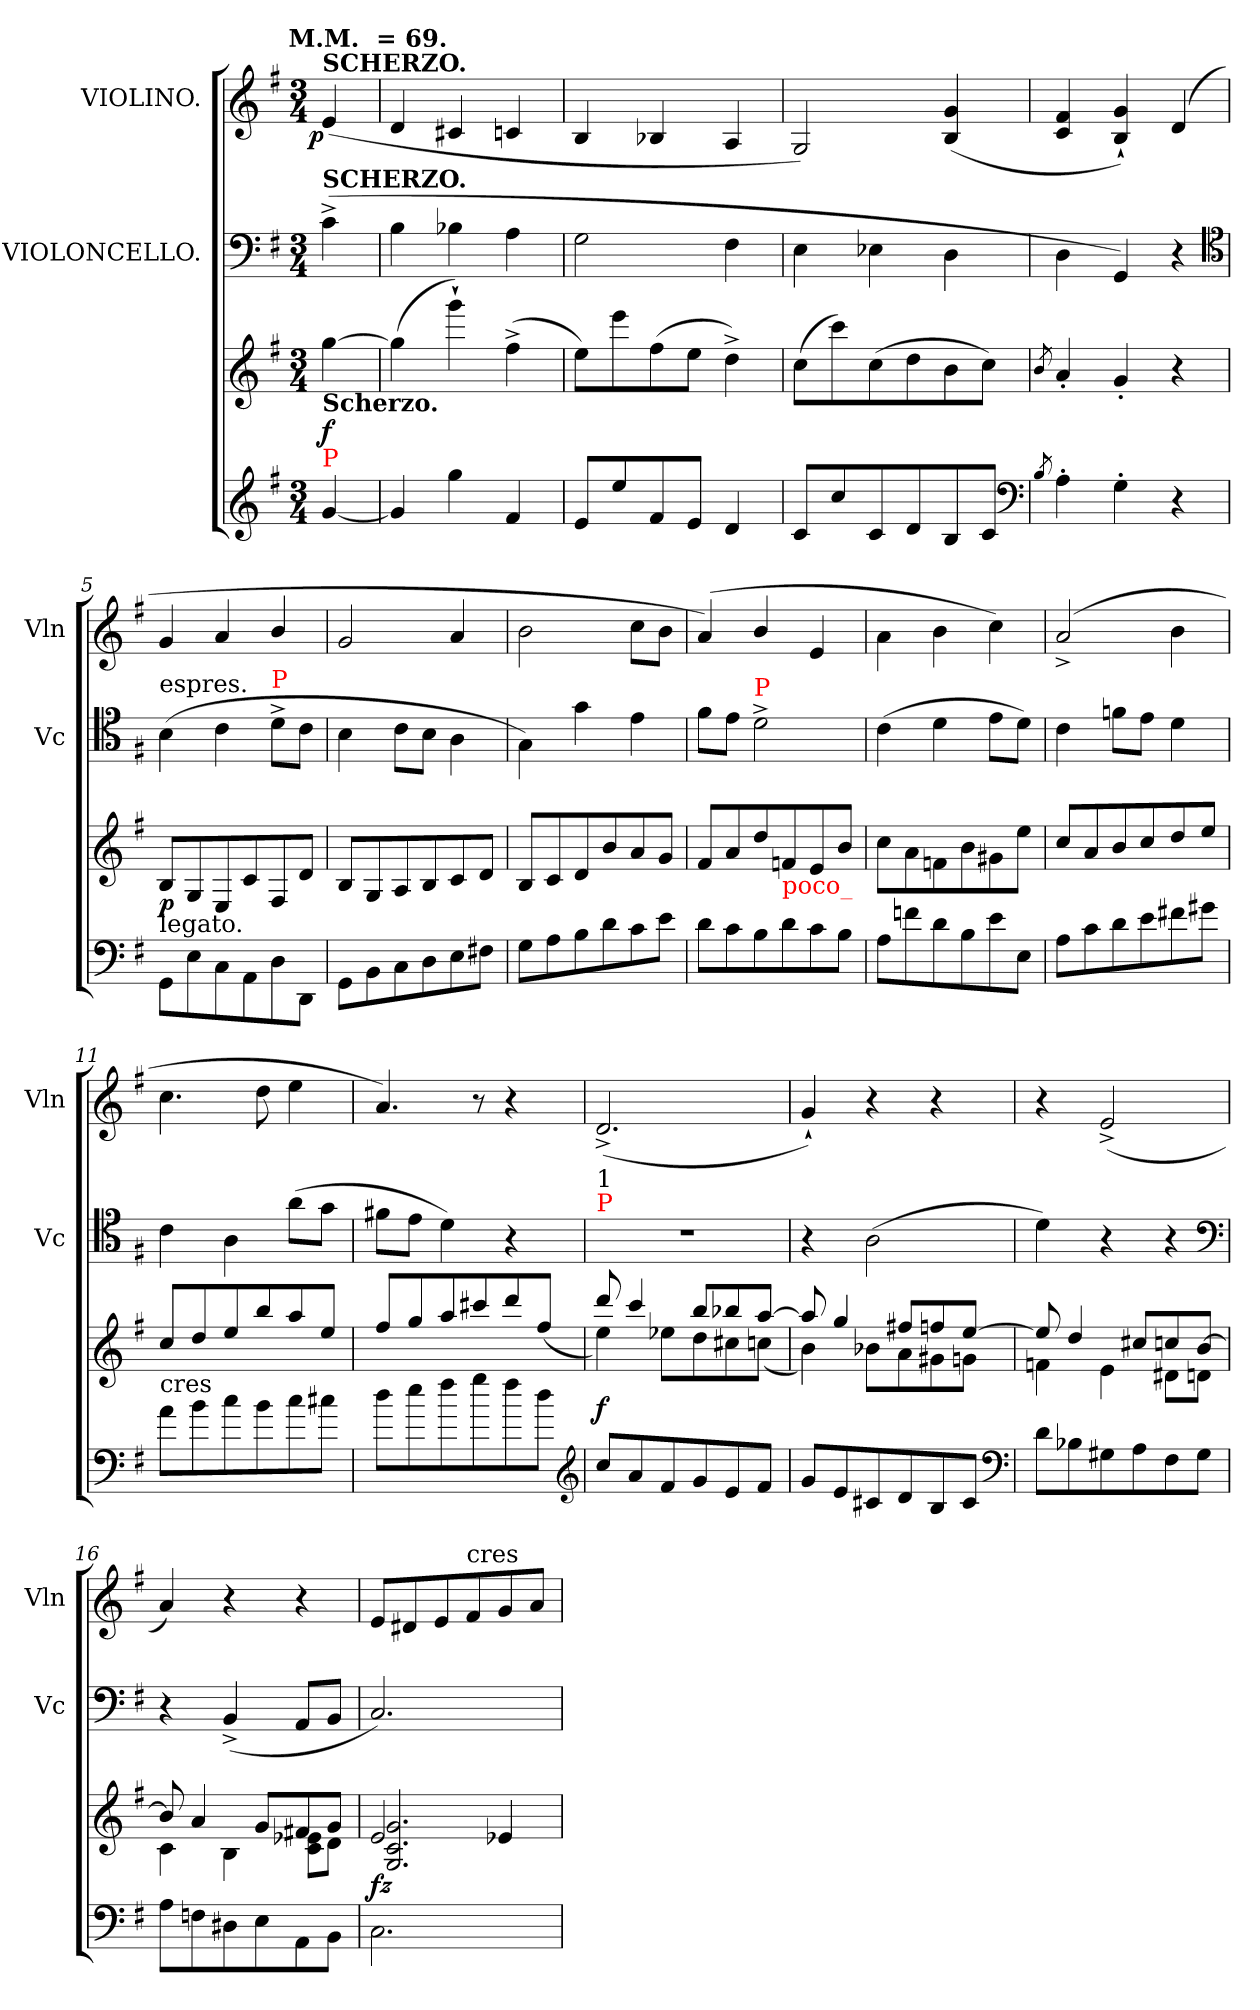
**kern	**kern	**dynam	**kern	**kern	**dynam
*part3	*part3	*part3	*part2	*part1	*part1
*staff4	*staff3	*staff3/4	*staff2	*staff1	*staff1
*	*	*	*I"VIOLONCELLO.	*I"VIOLINO.	*
*	*	*	*I'Vc	*I'Vln	*
*clefG2	*clefG2	*	*clefF4	*clefG2	*
*k[f#]	*k[f#]	*	*k[f#]	*k[f#]	*
*G:	*G:	*	*G:	*G:	*
!!LO:TX:omd:t=M.M. &nbsp;=&nbsp;69.
*M3/4	*M3/4	*	*M3/4	*M3/4	*
=	=	=	=	=	=
!	!	!	!	!LO:TX:a:B:t=SCHERZO.	!
!	!	!	!LO:TX:a:B:t=SCHERZO.	!	!
!	!LO:TX:b:B:t=Scherzo.	!	!	!	!
!LO:TX:a:color=red:t=P	!	!	!	!	!
!	!	!	!	!	!LO:DY:rj
[4g	[4gg	f	(>4c^<	(<4e	p
=1	=1	=1	=1	=1	=1
4g]	(>4gg]	.	4B	4d	.
4gg	4ggg`>)	.	4B-X	4c#X	.
4f#	(>4ff#^<	.	4A	4cn	.
=2	=2	=2	=2	=2	=2
8eL	8eeL)	.	2G	4B	.
8ee	8eee	.	.	.	.
8f#	(>8ff#	.	.	4B-X	.
8eJ	8eeJ	.	.	.	.
4d	4dd^<)	.	4F#	4A	.
=3	=3	=3	=3	=3	=3
8cL	(>8ccL	.	4E	2G)	.
8cc	8ccc)	.	.	.	.
8c	(>8cc	.	4E-X	.	.
8d	8dd	.	.	.	.
8B	8b	.	4D	(<4g 4B	.
8cJ	8ccJ)	.	.	.	.
*clefF4	*	*	*	*	*
=4	=4	=4	=4	=4	=4
8qB/	8qb/	.	.	.	.
4A'>	4a'<	.	4D	4f# 4c	.
4G'>	4g'<	.	4GG)	4g`< 4B`<)	.
4r	4r	.	4r	(>4d	.
*	*	*	*clefC4	*	*
=5	=5	=5	=5	=5	=5
!	!	!	!LO:TX:a:t=espres.	!	!
!	!LO:TX:b:t=legato.	!	!	!	!
8GG\L	8B/L	p	(>4B	4g	.
8E\	8G/	.	.	.	.
8C\	8E/	.	4c	4a	.
8AA\	8c/	.	.	.	.
!	!	!	!LO:TX:a:color=red:t=P	!	!
8D\	8F#/	.	8d^<L	4b/	.
8DD\J	8d/J	.	8cJ	.	.
=6	=6	=6	=6	=6	=6
8GG\L	8B/L	.	4B	2g	.
8BB\	8G/	.	.	.	.
8C\	8A/	.	8cL	.	.
8D\	8B/	.	8BJ	.	.
8E\	8c/	.	4A	4a	.
8F#X\J	8d/J	.	.	.	.
=7	=7	=7	=7	=7	=7
8GL	8BL	.	4G\)	2b	.
8A	8c	.	.	.	.
8B	8d	.	4g	.	.
8d	8b	.	.	.	.
8c	8a	.	4e	8ccL	.
8eJ	8gJ	.	.	8bJ	.
=8	=8	=8	=8	=8	=8
8dL	8f#L	.	8f#L	(>4a)	.
8c	8a	.	8eJ	.	.
!	!	!	!LO:TX:a:color=red:t=P	!	!
8B	8dd	.	2d^<	4b/	.
!	!LO:TX:b:color=red:t=poco_	!	!	!	!
8d	8fn	.	.	.	.
8c	8e	.	.	4e	.
8BJ	8bJ	.	.	.	.
=9	=9	=9	=9	=9	=9
8AL	8ccL	.	(>4c	4a\	.
8fn	8a	.	.	.	.
8d	8fn	.	4d	4b	.
8B	8b	.	.	.	.
8e	8g#X	.	8eL	4cc)	.
8EJ	8eeJ	.	8dJ)	.	.
=10	=10	=10	=10	=10	=10
8AL	8cc/L	.	4c	(>2a^<	.
8c\	8a/	.	.	.	.
8d\	8b/	.	8fnL	.	.
8e\	8cc/	.	8eJ	.	.
8f#X	8dd/	.	4d	4b	.
8g#XJ	8ee/J	.	.	.	.
=11	=11	=11	=11	=11	=11
!	!LO:TX:c:t=cres	!	!	!	!
8a\L	8cc/L	.	4c	4.cc	.
8b\	8dd/	.	.	.	.
8cc\	8ee/	.	4A	.	.
8b\	8bb/	.	.	8dd	.
8cc\	8aa/	.	(>8aL	4ee	.
8cc#XJ	8ee/J	.	8gJ	.	.
=12	=12	=12	=12	=12	=12
8dd\L	8ff#/L	.	8f#XL	4.a)	.
8ee\	8gg/	.	8eJ	.	.
8ff#\	8aa/	.	4d)	.	.
8gg\	8ccc#X/	.	.	8r	.
8ff#\	8ddd/	.	4r	4r	.
8dd\J	(>8ff#/J	.	.	.	.
*clefG2	*	*	*	*	*
=13	=13	=13	=13	=13	=13
*	*^	*	*	*	*
!	!	!	!	!LO:TX:a:color=red:t=P	!	!
!	!	!	!	!LO:TX:a:t=1	!	!
8ccL	8ddd	4ee)	f	2.rc	(<2.d^<	.
8a	4ccc	.	.	.	.	.
8f#	.	8ee-XL	.	.	.	.
8g	8bbL	8dd	.	.	.	.
8e	8bb-X	8cc#X	.	.	.	.
8f#J	[8aaJ	(8ccnJ	.	.	.	.
=14	=14	=14	=14	=14	=14	=14
8gL	8aa]	4b)	.	4r	4g`<)	.
8e	4gg	.	.	.	.	.
8c#X	.	8b-XL	.	(>2A	4r	.
8d	8ff#XL	8a	.	.	.	.
8B	8ffn	8g#X	.	.	4r	.
8c#J	[8eeJ	8gnJ	.	.	.	.
*clefF4	*	*	*	*	*	*
=15	=15	=15	=15	=15	=15	=15
8dL	8ee]	4fn	.	4d)	4r	.
8B-X	4dd	.	.	.	.	.
8G#X	.	4e	.	4r	(<2e^<	.
8A	8cc#XL	.	.	.	.	.
8F#	8ccn	8d#XL	.	4r	.	.
8G#J	[8bJ	8dnJ	.	.	.	.
*	*	*	*	*clefF4	*	*
=16	=16	=16	=16	=16	=16	=16
8AL	8b]	4c	.	4r	4a)	.
8Fn	4a	.	.	.	.	.
8D#X	.	4B	.	(<4BB^<	4r	.
8E	8gL	.	.	.	.	.
8AA	8f#X	8e-X 8cL	.	8AAL	4r	.
8BBJ	8gJ	8dJ	.	8BBJ	.	.
=17	=17	=17	=17	=17	=17	=17
2.C\	2e	2.g/ 2.c/ 2.G/	fz	2.C)	8eL	.
.	.	.	.	.	8d#X	.
.	.	.	.	.	8e	.
!	!	!	!	!	!LO:TX:t=cres	!
.	.	.	.	.	8f#	.
.	4e-X	.	.	.	8g	.
.	.	.	.	.	8aJ	.
*	*v	*v	*	*	*	*
=	=	=	=	=	=
*-	*-	*-	*-	*-	*-
